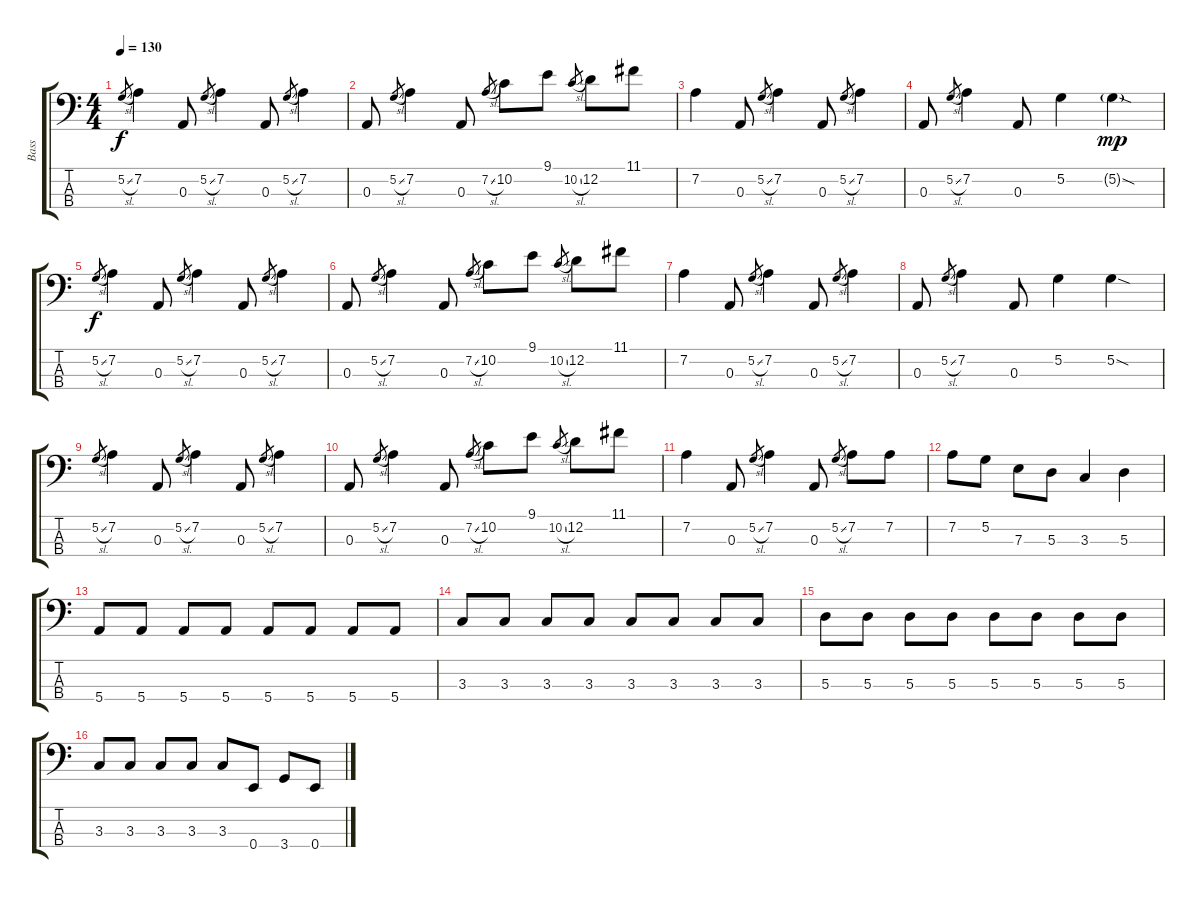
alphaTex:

\track ("Bass" "Bass") {instrument electricbassfinger}
\staff {score tabs}
\tuning (G2 D2 A1 E1) {hide}
\ts (4 4)
\tempo 130
\clef f4
\ks c
5.2{sl}.8{gr dy f} 7.2.4 0.3.8 5.2{sl}.8{gr} 7.2.4 0.3.8 5.2{sl}.8{gr} 7.2.4 |
0.3.8 5.2{sl}.8{gr} 7.2.4 0.3.8 7.2{sl}.8{gr} 10.2.8 9.1.8 10.2{sl}.8{gr} 12.2.8 11.1.8 |
7.2.4 0.3.8 5.2{sl}.8{gr} 7.2.4 0.3.8 5.2{sl}.8{gr} 7.2.4 |
0.3.8 5.2{sl}.8{gr} 7.2.4 0.3.8 5.2.4 5.2{sod g}.4{dy mp} |
5.2{sl}.8{gr dy f} 7.2.4 0.3.8 5.2{sl}.8{gr} 7.2.4 0.3.8 5.2{sl}.8{gr} 7.2.4 |
0.3.8 5.2{sl}.8{gr} 7.2.4 0.3.8 7.2{sl}.8{gr} 10.2.8 9.1.8 10.2{sl}.8{gr} 12.2.8 11.1.8 |
7.2.4 0.3.8 5.2{sl}.8{gr} 7.2.4 0.3.8 5.2{sl}.8{gr} 7.2.4 |
0.3.8 5.2{sl}.8{gr} 7.2.4 0.3.8 5.2.4 5.2{sod}.4 |
5.2{sl}.8{gr} 7.2.4 0.3.8 5.2{sl}.8{gr} 7.2.4 0.3.8 5.2{sl}.8{gr} 7.2.4 |
0.3.8 5.2{sl}.8{gr} 7.2.4 0.3.8 7.2{sl}.8{gr} 10.2.8 9.1.8 10.2{sl}.8{gr} 12.2.8 11.1.8 |
7.2.4 0.3.8 5.2{sl}.8{gr} 7.2.4 0.3.8 5.2{sl}.8{gr} 7.2.8 7.2.8 |
7.2.8 5.2.8 7.3.8 5.3.8 3.3.4 5.3.4 |
5.4.8 5.4.8 5.4.8 5.4.8 5.4.8 5.4.8 5.4.8 5.4.8 |
3.3.8 3.3.8 3.3.8 3.3.8 3.3.8 3.3.8 3.3.8 3.3.8 |
5.3.8 5.3.8 5.3.8 5.3.8 5.3.8 5.3.8 5.3.8 5.3.8 |
3.3.8 3.3.8 3.3.8 3.3.8 3.3.8 0.4.8 3.4.8 0.4.8
